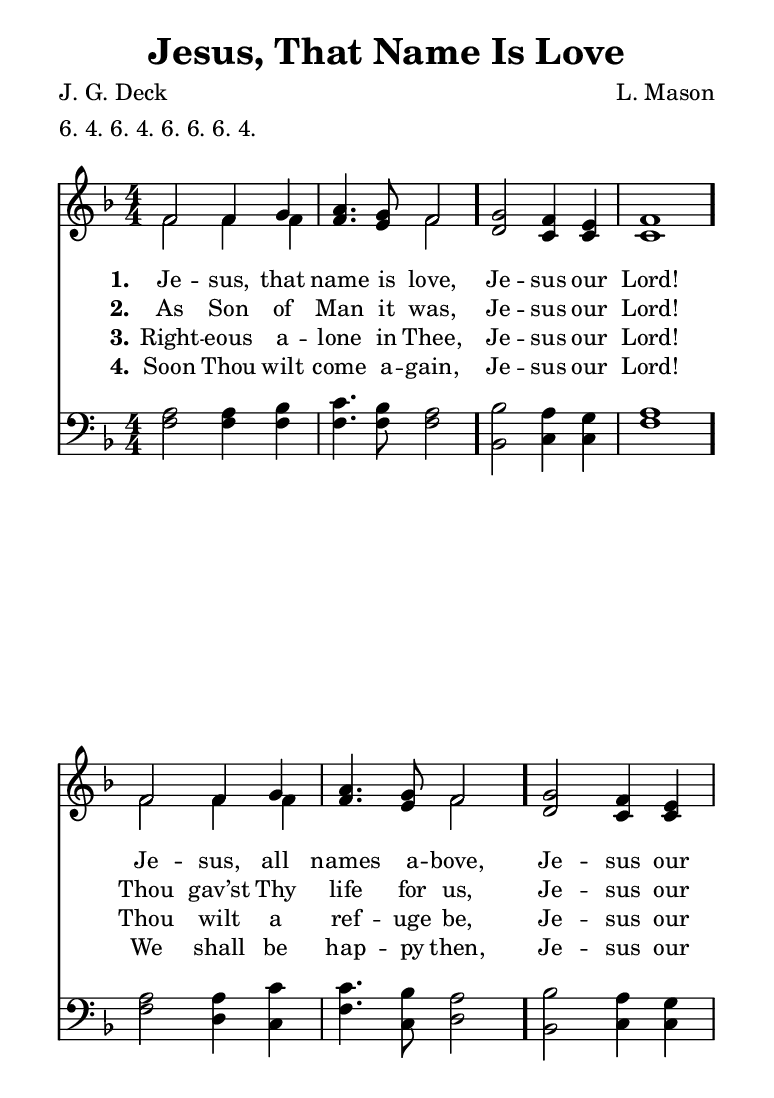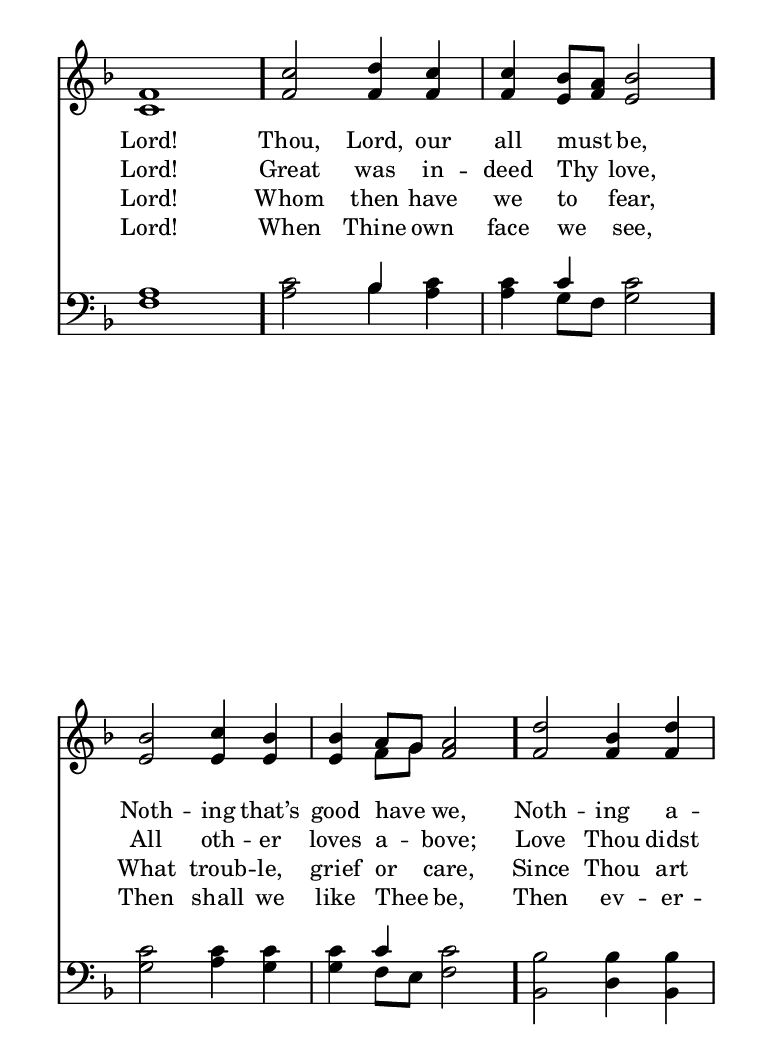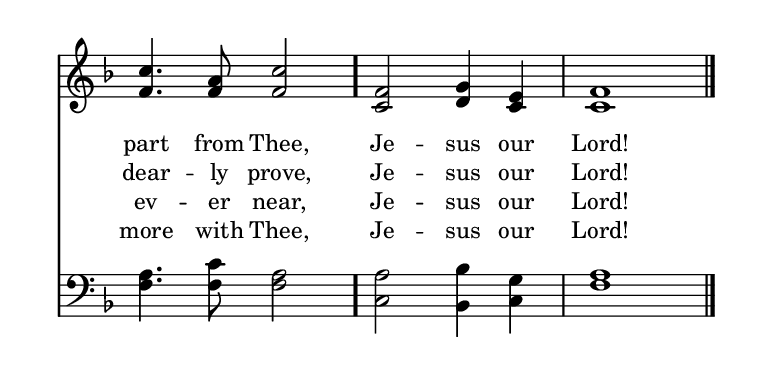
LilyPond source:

\include "common/global.ily"
\paper {
  \include "common/paper.ily"
  ragged-last-bottom = ##t
  system-system-spacing.padding = 8
}

\header{
  hymnnumber = "231"
  title = "Jesus, That Name Is Love"
  tunename = "Oak"
  meter = "6. 4. 6. 4. 6. 6. 6. 4."
  poet = "J. G. Deck"
  composer = "L. Mason"
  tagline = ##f
}

global = {
  \include "common/overrides.ily"
  \override Staff.TimeSignature.style = #'numbered
  \time 4/4
  \override Score.MetronomeMark.transparent = ##t % hide all fermata changes too
  \tempo 4=120
  \key f \major
  \autoBeamOff
}

patternA = { c2 c4 c | c4. c8 c2 }
patternB = { c2 c4 c | c1 }
patternC = { c2 c4 c | c c8[ c] c2 }
patternD = { c2 c4 c | c c4 c2 }

notesSoprano = {
\global
\relative c' {

  f2 f4 g | a4. g8 f2
  g2 f4 e | f1
  f2 f4 g | a4. g8 f2
  g2 f4 e | f1

  c'2 d4 c | c bes8[ a] bes2
  \changePitch \patternC { bes c bes | bes a g a }
  \changePitch \patternA { d bes d | c a c }
  \changePitch \patternB { f, g e | f }

  \bar "|."

}
}

notesAlto = {
\global
\relative e' {

  \changePitch \patternA { f f f | f e f }
  \changePitch \patternB { d c c | c }
  \changePitch \patternA { f f f | f e f }
  \changePitch \patternB { d c c | c }

  \changePitch \patternC { f f f | f e f e }
  \changePitch \patternC { e e e | e f g f }
  \changePitch \patternA { f f f | f f f }
  \changePitch \patternB { c d c | c }

}
}

notesTenor = {
\global
\relative a {

  \changePitch \patternA { a a bes | c bes a }
  \changePitch \patternB { bes a g | a }
  \changePitch \patternA { a a c | c bes a }
  \changePitch \patternB { bes a g | a }

  \changePitch \patternD { c bes c | c c c }
  \changePitch \patternD { c c c | c c c }
  \changePitch \patternA { bes bes bes | a c a }
  \changePitch \patternB { a bes g | a }

}
}

notesBass = {
\global
\relative f {

  \changePitch \patternA { f f f | f f f }
  \changePitch \patternB { bes, c c | f }
  \changePitch \patternA { f d c | f c d }
  \changePitch \patternB { bes c c | f }

  \changePitch \patternC { a bes a | a g f g }
  \changePitch \patternC { g a g | g f e f }
  \changePitch \patternA { bes, d bes | f' f f }
  \changePitch \patternB { c bes c | f }

}
}

wordsA = \lyricmode {
\set stanza = "1."

Je -- sus, that name is love, \bar "."
Je -- sus our Lord! \bar "."
Je -- sus, all names a -- bove, \bar "."
Je -- sus our Lord! \bar "."
Thou, Lord, our all must be, \bar "."
Noth -- ing that’s good have we, \bar "."
Noth -- ing a -- part from Thee, \bar "."
Je -- sus our Lord! \bar "."

}

wordsB = \lyricmode {
\set stanza = "2."

As Son of Man it was,
Je -- sus our Lord!
Thou gav’st Thy life for us,
Je -- sus our Lord!
Great was in -- deed Thy love,
All oth -- er loves a -- bove;
Love Thou didst dear -- ly prove,
Je -- sus our Lord!

}

wordsC = \lyricmode {
\set stanza = "3."

Right -- eous a -- lone in Thee,
Je -- sus our Lord!
Thou wilt a ref -- uge be,
Je -- sus our Lord!
Whom then have we to fear,
What troub -- le, grief or care,
Since Thou art ev -- er near,
Je -- sus our Lord!

}

wordsD = \lyricmode {
\set stanza = "4."

Soon Thou wilt come a -- gain,
Je -- sus our Lord!
We shall be hap -- py then,
Je -- sus our Lord!
When Thine own face we see,
Then shall we like Thee be,
Then ev -- er -- more with Thee,
Je -- sus our Lord!

}

\score {
  \context ChoirStaff <<
    \context Staff = upper <<
      \set Staff.autoBeaming = ##f
      \set ChoirStaff.systemStartDelimiter = #'SystemStartBar
      \set ChoirStaff.printPartCombineTexts = ##f
      \partcombine #'(2 . 11) \notesSoprano \notesAlto
      \context NullVoice = sopranos { \voiceOne << \notesSoprano >> }
      \context Lyrics = one   \lyricsto sopranos \wordsA
      \context Lyrics = two   \lyricsto sopranos \wordsB
      \context Lyrics = three \lyricsto sopranos \wordsC
      \context Lyrics = four  \lyricsto sopranos \wordsD
    >>
    \context Staff = men <<
      \set Staff.autoBeaming = ##f
      \clef bass
      \set ChoirStaff.printPartCombineTexts = ##f
      \partcombine #'(2 . 11) \notesTenor \notesBass
    >>
  >>
  \layout {
    \include "common/layout.ily"
  }
  #(cond ((ly:get-option 'eog-midi-permitted) #{ \midi{
    \include "common/midi.ily"
  } #}))
}

\version "2.19.49"  % necessary for upgrading to future LilyPond versions.

% vi:set et ts=2 sw=2 ai nocindent syntax=lilypond:
